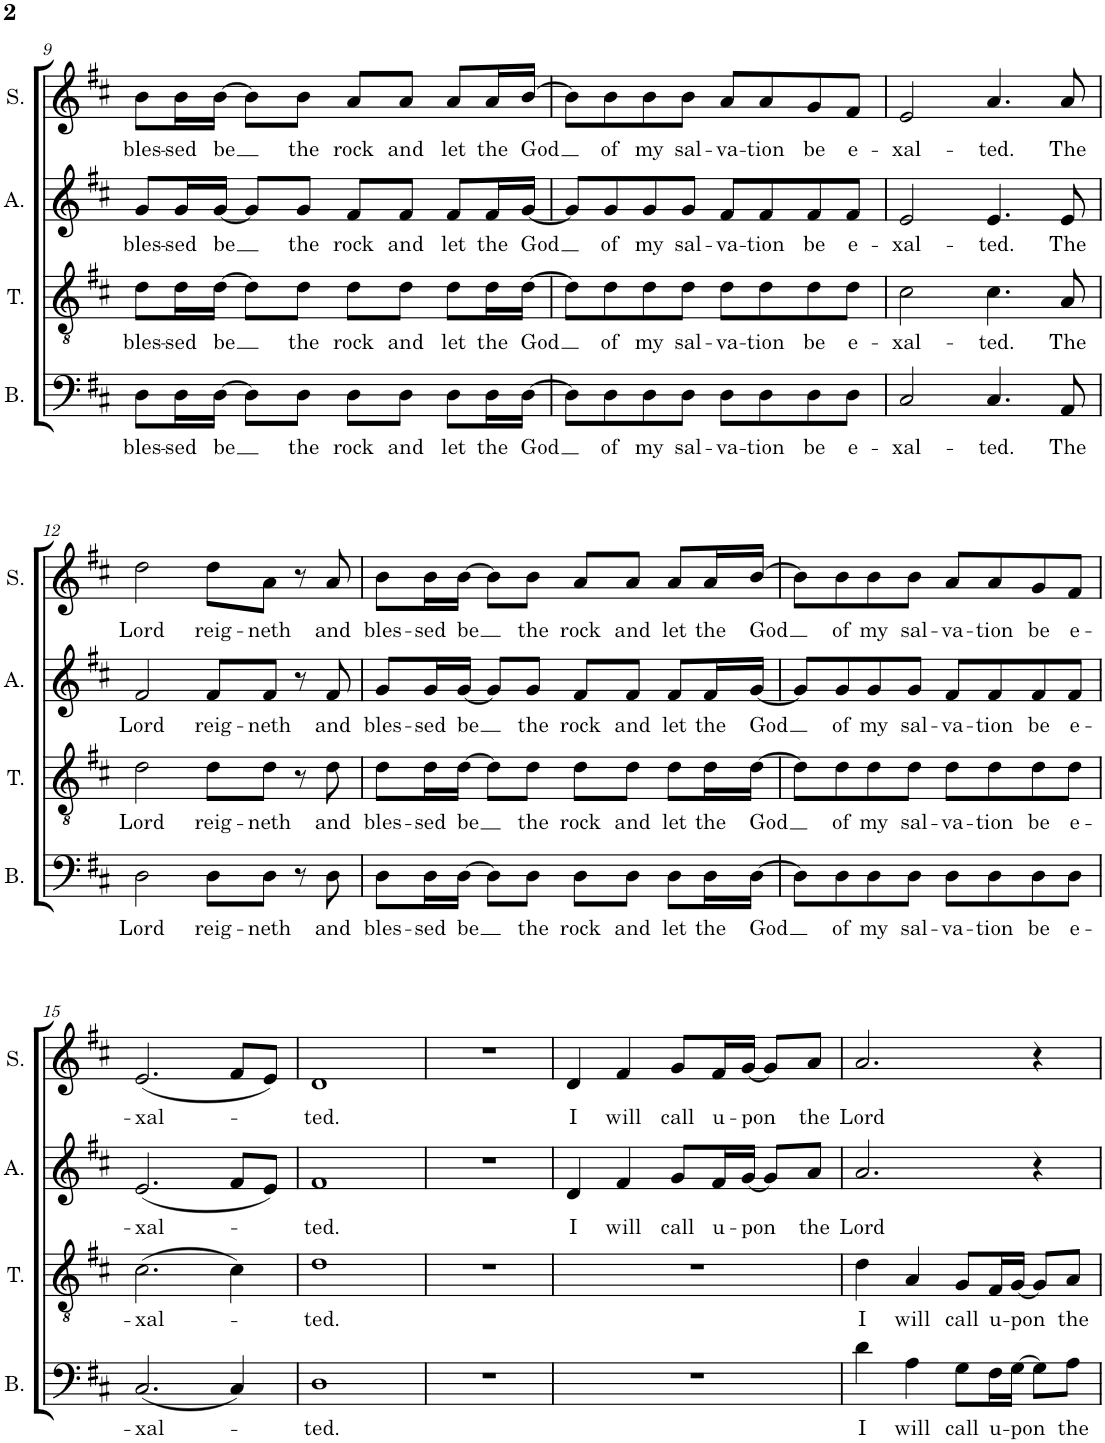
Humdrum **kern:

**kern	**text	**kern	**text	**kern	**text	**kern	**text
*part4	*part4	*part3	*part3	*part2	*part2	*part1	*part1
*staff4	*staff4	*staff3	*staff3	*staff2	*staff2	*staff1	*staff1
*I"Bass	*	*I"Tenor	*	*I"Alto	*	*I"Soprano	*
*I'B.	*	*I'T.	*	*I'A.	*	*I'S.	*
!!LO:PB:g=z
*clefF4	*	*clefGv2	*	*clefG2	*	*clefG2	*
*k[f#c#]	*	*k[f#c#]	*	*k[f#c#]	*	*k[f#c#]	*
*M4/4	*	*M4/4	*	*M4/4	*	*M4/4	*
=9	=9	=9	=9	=9	=9	=9	=9
!	!LO:LY:b	!	!LO:LY:b	!	!LO:LY:b	!	!LO:LY:b
8D\L	bles-	8d\L	bles-	8g/L	bles-	8b\L	bles-
!	!LO:LY:b	!	!LO:LY:b	!	!LO:LY:b	!	!LO:LY:b
16D\L	-sed	16d\L	-sed	16g/L	-sed	16b\L	-sed
!	!LO:LY:b	!	!LO:LY:b	!	!LO:LY:b	!	!LO:LY:b
[16D\JJ	be	[16d\JJ	be	[16g/JJ	be	[16b\JJ	be
8D\L]	.	8d\L]	.	8g/L]	.	8b\L]	.
!	!LO:LY:b	!	!LO:LY:b	!	!LO:LY:b	!	!LO:LY:b
8D\J	the	8d\J	the	8g/J	the	8b\J	the
!	!LO:LY:b	!	!LO:LY:b	!	!LO:LY:b	!	!LO:LY:b
8D\L	rock	8d\L	rock	8f#/L	rock	8a/L	rock
!	!LO:LY:b	!	!LO:LY:b	!	!LO:LY:b	!	!LO:LY:b
8D\J	and	8d\J	and	8f#/J	and	8a/J	and
!	!LO:LY:b	!	!LO:LY:b	!	!LO:LY:b	!	!LO:LY:b
8D\L	let	8d\L	let	8f#/L	let	8a/L	let
!	!LO:LY:b	!	!LO:LY:b	!	!LO:LY:b	!	!LO:LY:b
16D\L	the	16d\L	the	16f#/L	the	16a/L	the
!	!LO:LY:b	!	!LO:LY:b	!	!LO:LY:b	!	!LO:LY:b
[16D\JJ	God	[16d\JJ	God	[16g/JJ	God	[16b/JJ	God
=10	=10	=10	=10	=10	=10	=10	=10
8D\L]	.	8d\L]	.	8g/L]	.	8b\L]	.
!	!LO:LY:b	!	!LO:LY:b	!	!LO:LY:b	!	!LO:LY:b
8D\	of	8d\	of	8g/	of	8b\	of
!	!LO:LY:b	!	!LO:LY:b	!	!LO:LY:b	!	!LO:LY:b
8D\	my	8d\	my	8g/	my	8b\	my
!	!LO:LY:b	!	!LO:LY:b	!	!LO:LY:b	!	!LO:LY:b
8D\J	sal-	8d\J	sal-	8g/J	sal-	8b\J	sal-
!	!LO:LY:b	!	!LO:LY:b	!	!LO:LY:b	!	!LO:LY:b
8D\L	-va-	8d\L	-va-	8f#/L	-va-	8a/L	-va-
!	!LO:LY:b	!	!LO:LY:b	!	!LO:LY:b	!	!LO:LY:b
8D\	-tion	8d\	-tion	8f#/	-tion	8a/	-tion
!	!LO:LY:b	!	!LO:LY:b	!	!LO:LY:b	!	!LO:LY:b
8D\	be	8d\	be	8f#/	be	8g/	be
!	!LO:LY:b	!	!LO:LY:b	!	!LO:LY:b	!	!LO:LY:b
8D\J	e-	8d\J	e-	8f#/J	e-	8f#/J	e-
=11	=11	=11	=11	=11	=11	=11	=11
!	!LO:LY:b	!	!LO:LY:b	!	!LO:LY:b	!	!LO:LY:b
2C#/	-xal-	2c#\	-xal-	2e/	-xal-	2e/	-xal-
!	!LO:LY:b	!	!LO:LY:b	!	!LO:LY:b	!	!LO:LY:b
4.C#/	-ted.	4.c#\	-ted.	4.e/	-ted.	4.a/	-ted.
!	!LO:LY:b	!	!LO:LY:b	!	!LO:LY:b	!	!LO:LY:b
8AA/	The	8A/	The	8e/	The	8a/	The
!!LO:LB:g=z
=12	=12	=12	=12	=12	=12	=12	=12
!	!LO:LY:b	!	!LO:LY:b	!	!LO:LY:b	!	!LO:LY:b
2D\	Lord	2d\	Lord	2f#/	Lord	2dd\	Lord
!	!LO:LY:b	!	!LO:LY:b	!	!LO:LY:b	!	!LO:LY:b
8D\L	reig-	8d\L	reig-	8f#/L	reig-	8dd\L	reig-
!	!LO:LY:b	!	!LO:LY:b	!	!LO:LY:b	!	!LO:LY:b
8D\J	-neth	8d\J	-neth	8f#/J	-neth	8a\J	-neth
8r	.	8r	.	8r	.	8r	.
!	!LO:LY:b	!	!LO:LY:b	!	!LO:LY:b	!	!LO:LY:b
8D\	and	8d\	and	8f#/	and	8a/	and
=13	=13	=13	=13	=13	=13	=13	=13
!	!LO:LY:b	!	!LO:LY:b	!	!LO:LY:b	!	!LO:LY:b
8D\L	bles-	8d\L	bles-	8g/L	bles-	8b\L	bles-
!	!LO:LY:b	!	!LO:LY:b	!	!LO:LY:b	!	!LO:LY:b
16D\L	-sed	16d\L	-sed	16g/L	-sed	16b\L	-sed
!	!LO:LY:b	!	!LO:LY:b	!	!LO:LY:b	!	!LO:LY:b
[16D\JJ	be	[16d\JJ	be	[16g/JJ	be	[16b\JJ	be
8D\L]	.	8d\L]	.	8g/L]	.	8b\L]	.
!	!LO:LY:b	!	!LO:LY:b	!	!LO:LY:b	!	!LO:LY:b
8D\J	the	8d\J	the	8g/J	the	8b\J	the
!	!LO:LY:b	!	!LO:LY:b	!	!LO:LY:b	!	!LO:LY:b
8D\L	rock	8d\L	rock	8f#/L	rock	8a/L	rock
!	!LO:LY:b	!	!LO:LY:b	!	!LO:LY:b	!	!LO:LY:b
8D\J	and	8d\J	and	8f#/J	and	8a/J	and
!	!LO:LY:b	!	!LO:LY:b	!	!LO:LY:b	!	!LO:LY:b
8D\L	let	8d\L	let	8f#/L	let	8a/L	let
!	!LO:LY:b	!	!LO:LY:b	!	!LO:LY:b	!	!LO:LY:b
16D\L	the	16d\L	the	16f#/L	the	16a/L	the
!	!LO:LY:b	!	!LO:LY:b	!	!LO:LY:b	!	!LO:LY:b
[16D\JJ	God	[16d\JJ	God	[16g/JJ	God	[16b/JJ	God
=14	=14	=14	=14	=14	=14	=14	=14
8D\L]	.	8d\L]	.	8g/L]	.	8b\L]	.
!	!LO:LY:b	!	!LO:LY:b	!	!LO:LY:b	!	!LO:LY:b
8D\	of	8d\	of	8g/	of	8b\	of
!	!LO:LY:b	!	!LO:LY:b	!	!LO:LY:b	!	!LO:LY:b
8D\	my	8d\	my	8g/	my	8b\	my
!	!LO:LY:b	!	!LO:LY:b	!	!LO:LY:b	!	!LO:LY:b
8D\J	sal-	8d\J	sal-	8g/J	sal-	8b\J	sal-
!	!LO:LY:b	!	!LO:LY:b	!	!LO:LY:b	!	!LO:LY:b
8D\L	-va-	8d\L	-va-	8f#/L	-va-	8a/L	-va-
!	!LO:LY:b	!	!LO:LY:b	!	!LO:LY:b	!	!LO:LY:b
8D\	-tion	8d\	-tion	8f#/	-tion	8a/	-tion
!	!LO:LY:b	!	!LO:LY:b	!	!LO:LY:b	!	!LO:LY:b
8D\	be	8d\	be	8f#/	be	8g/	be
!	!LO:LY:b	!	!LO:LY:b	!	!LO:LY:b	!	!LO:LY:b
8D\J	e-	8d\J	e-	8f#/J	e-	8f#/J	e-
!!LO:LB:g=z
=15	=15	=15	=15	=15	=15	=15	=15
!	!LO:LY:b	!	!LO:LY:b	!	!LO:LY:b	!	!LO:LY:b
(2.C#/	-xal-	(2.c#\	-xal-	(2.e/	-xal-	(2.e/	-xal-
4C#/)	.	4c#\)	.	8f#/L	.	8f#/L	.
.	.	.	.	8e/J)	.	8e/J)	.
=16	=16	=16	=16	=16	=16	=16	=16
!	!LO:LY:b	!	!LO:LY:b	!	!LO:LY:b	!	!LO:LY:b
1D	-ted.	1d	-ted.	1f#	-ted.	1d	-ted.
=17	=17	=17	=17	=17	=17	=17	=17
1r	.	1r	.	1r	.	1r	.
=18	=18	=18	=18	=18	=18	=18	=18
!	!	!	!	!	!LO:LY:b	!	!LO:LY:b
1r	.	1r	.	4d/	I	4d/	I
!	!	!	!	!	!LO:LY:b	!	!LO:LY:b
.	.	.	.	4f#/	will	4f#/	will
!	!	!	!	!	!LO:LY:b	!	!LO:LY:b
.	.	.	.	8g/L	call	8g/L	call
!	!	!	!	!	!LO:LY:b	!	!LO:LY:b
.	.	.	.	16f#/L	u-	16f#/L	u-
!	!	!	!	!	!LO:LY:b	!	!LO:LY:b
.	.	.	.	[16g/JJ	-pon	[16g/JJ	-pon
.	.	.	.	8g/L]	.	8g/L]	.
!	!	!	!	!	!LO:LY:b	!	!LO:LY:b
.	.	.	.	8a/J	the	8a/J	the
=19	=19	=19	=19	=19	=19	=19	=19
!	!LO:LY:b	!	!LO:LY:b	!	!LO:LY:b	!	!LO:LY:b
4d\	I	4d\	I	2.a/	Lord	2.a/	Lord
!	!LO:LY:b	!	!LO:LY:b	!	!	!	!
4A\	will	4A/	will	.	.	.	.
!	!LO:LY:b	!	!LO:LY:b	!	!	!	!
8G\L	call	8G/L	call	.	.	.	.
!	!LO:LY:b	!	!LO:LY:b	!	!	!	!
16F#\L	u-	16F#/L	u-	.	.	.	.
!	!LO:LY:b	!	!LO:LY:b	!	!	!	!
[16G\JJ	-pon	[16G/JJ	-pon	.	.	.	.
8G\L]	.	8G/L]	.	4r	.	4r	.
!	!LO:LY:b	!	!LO:LY:b	!	!	!	!
8A\J	the	8A/J	the	.	.	.	.
=	=	=	=	=	=	=	=
*-	*-	*-	*-	*-	*-	*-	*-
